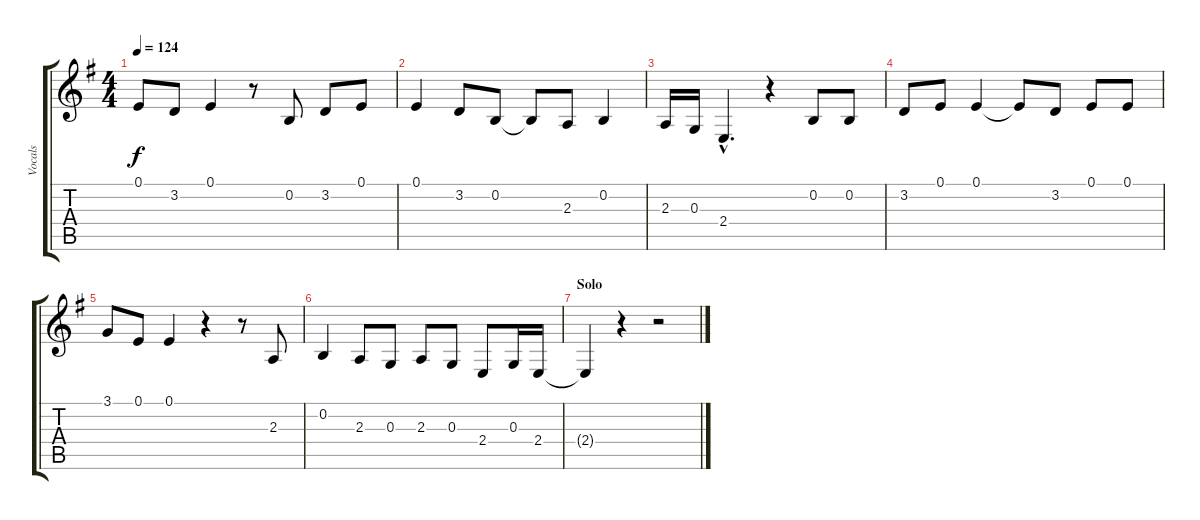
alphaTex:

\track ("Vocals" "Vocals") {instrument bassoon}
\staff {score tabs}
\tuning (E4 B3 G3 D3 A2 E2) {hide}
\ts (4 4)
\tempo 124
\clef g2
\ks g
0.1{t}.8{dy f} 3.2.8 0.1.4 r.8 0.2.8 3.2.8 0.1.8 |
0.1.4 3.2.8 0.2.8 0.2{t}.8 2.3.8 0.2.4 |
2.3.16 0.3.16 2.4{hac}.4{d} r.4 0.2.8 0.2.8 |
3.2.8 0.1.8 0.1.4 0.1{t}.8 3.2.8 0.1.8 0.1.8 |
3.1.8 0.1.8 0.1.4 r.4 r.8 2.3.8 |
0.2.4 2.3.8 0.3.8 2.3.8 0.3.8 2.4.8 0.3.16 2.4.16 |
\section ("" "Solo")
2.4{t}.4 r.4 r.2
